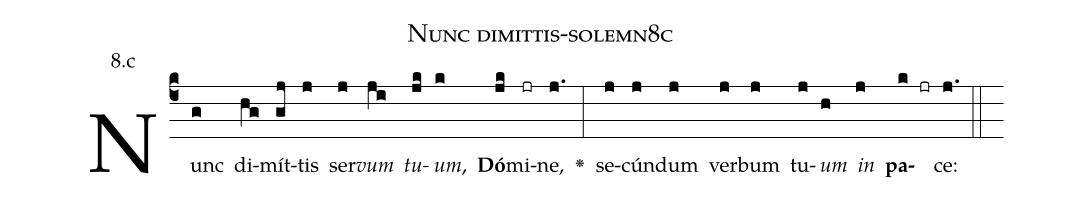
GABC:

name: Nunc dimittis-solemn8c;
annotation: 8.c;
%%
(c4)Nunc(g) di(hg)mít(gj)tis(j) ser(j)<i>vum</i>(ji) <i>tu</i>(jk)<i>um</i>,(k) <b>Dó</b>(jk)mi(jr)ne,(j.) <v>\greheightstar</v>(:) se(j)cún(j)dum(j) ver(j)bum(j) tu(j)<i>um</i>(h) <i>in</i>(j) <b>pa</b>(k jr)ce:(j.) (::)


%E(j) u(j) o(h) u(j) a(k) e.(j.) (::)
